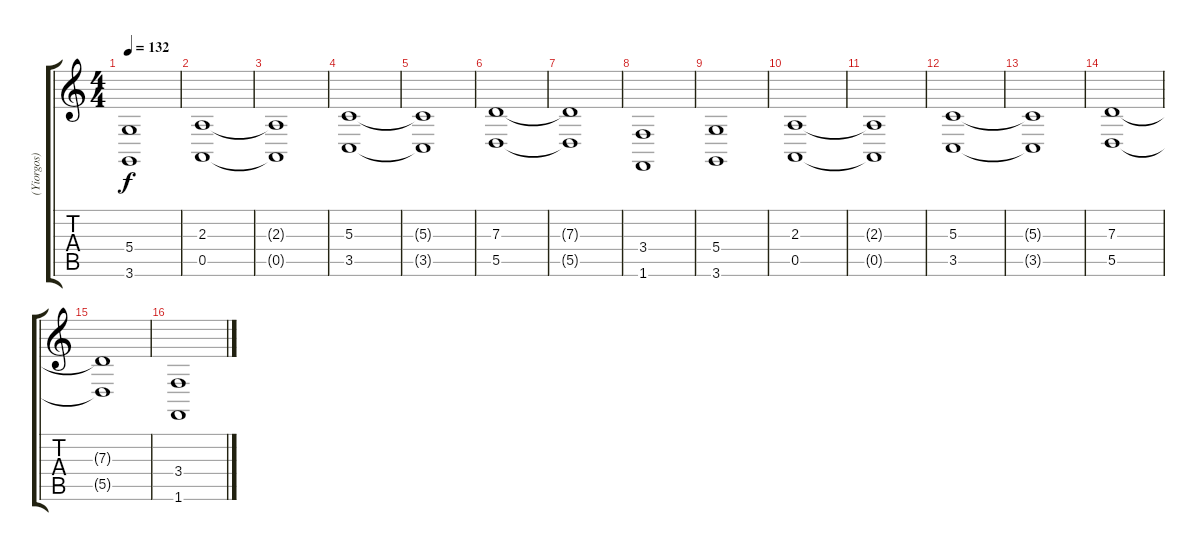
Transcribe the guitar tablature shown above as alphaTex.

\track ("(Yiorgos) Keys" "(Yiorgos) ") {instrument synthstrings1}
\staff {score tabs}
\tuning (E4 B3 G3 D3 A2 E2) {hide}
\ts (4 4)
\tempo 132
\clef g2
\ks c
(5.4 3.6).1{dy f} |
(2.3 0.5).1 |
(2.3{t} 0.5{t}).1 |
(5.3 3.5).1 |
(5.3{t} 3.5{t}).1 |
(7.3 5.5).1 |
(7.3{t} 5.5{t}).1 |
(3.4 1.6).1 |
(5.4 3.6).1 |
(2.3 0.5).1 |
(2.3{t} 0.5{t}).1 |
(5.3 3.5).1 |
(5.3{t} 3.5{t}).1 |
(7.3 5.5).1 |
(7.3{t} 5.5{t}).1 |
(3.4 1.6).1
